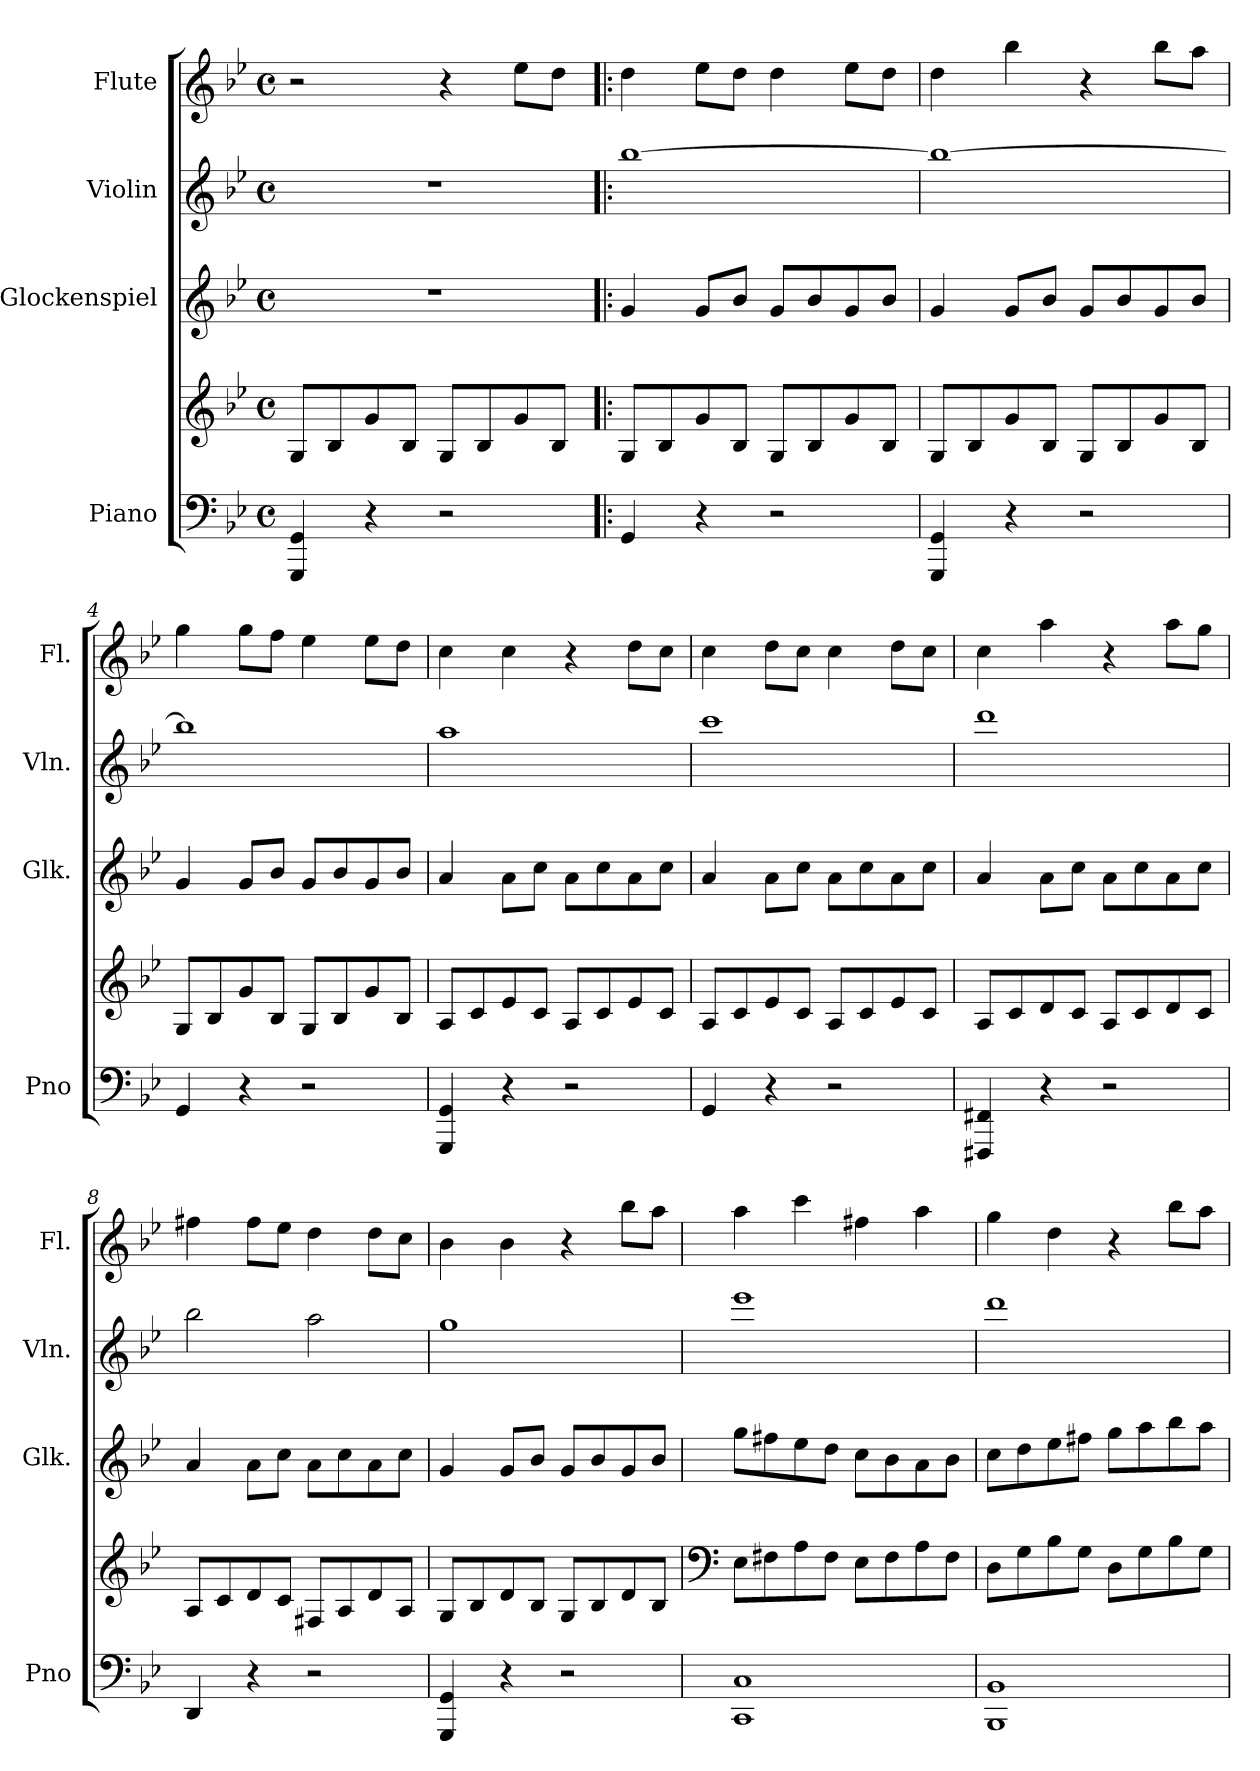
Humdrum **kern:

**kern	**kern	**kern	**kern	**kern
*part4	*part4	*part3	*part2	*part1
*staff5	*staff4	*staff3	*staff2	*staff1
*I"Piano	*	*I"Glockenspiel	*I"Violin	*I"Flute
*I'Pno	*	*I'Glk.	*I'Vln.	*I'Fl.
*clefF4	*clefG2	*clefG2	*clefG2	*clefG2
*	*	*ITrd-14c-24	*	*
*k[b-e-]	*k[b-e-]	*k[b-e-]	*k[b-e-]	*k[b-e-]
*M4/4	*M4/4	*M4/4	*M4/4	*M4/4
*met(c)	*met(c)	*met(c)	*met(c)	*met(c)
=1	=1	=1	=1	=1
4GGG/ 4GG/	8G/L	1r	1r	2r
.	8B-/	.	.	.
4r	8g/	.	.	.
.	8B-/J	.	.	.
2r	8G/L	.	.	4r
.	8B-/	.	.	.
.	8g/	.	.	8ee-\L
.	8B-/J	.	.	8dd\J
=2!|:	=2!|:	=2!|:	=2!|:	=2!|:
4GG/	8G/L	4ggg/	[1bb-	4dd\
.	8B-/	.	.	.
4r	8g/	8ggg/L	.	8ee-\L
.	8B-/J	8bbb-/J	.	8dd\J
2r	8G/L	8ggg/L	.	4dd\
.	8B-/	8bbb-/	.	.
.	8g/	8ggg/	.	8ee-\L
.	8B-/J	8bbb-/J	.	8dd\J
=3	=3	=3	=3	=3
4GGG/ 4GG/	8G/L	4ggg/	1bb-_	4dd\
.	8B-/	.	.	.
4r	8g/	8ggg/L	.	4bb-\
.	8B-/J	8bbb-/J	.	.
2r	8G/L	8ggg/L	.	4r
.	8B-/	8bbb-/	.	.
.	8g/	8ggg/	.	8bb-\L
.	8B-/J	8bbb-/J	.	8aa\J
=4	=4	=4	=4	=4
4GG/	8G/L	4ggg/	1bb-]	4gg\
.	8B-/	.	.	.
4r	8g/	8ggg/L	.	8gg\L
.	8B-/J	8bbb-/J	.	8ff\J
2r	8G/L	8ggg/L	.	4ee-\
.	8B-/	8bbb-/	.	.
.	8g/	8ggg/	.	8ee-\L
.	8B-/J	8bbb-/J	.	8dd\J
!!LO:LB:g=z
=5	=5	=5	=5	=5
4GGG/ 4GG/	8A/L	4aaa/	1aa	4cc\
.	8c/	.	.	.
4r	8e-/	8aaa\L	.	4cc\
.	8c/J	8cccc\J	.	.
2r	8A/L	8aaa\L	.	4r
.	8c/	8cccc\	.	.
.	8e-/	8aaa\	.	8dd\L
.	8c/J	8cccc\J	.	8cc\J
=6	=6	=6	=6	=6
4GG/	8A/L	4aaa/	1ccc	4cc\
.	8c/	.	.	.
4r	8e-/	8aaa\L	.	8dd\L
.	8c/J	8cccc\J	.	8cc\J
2r	8A/L	8aaa\L	.	4cc\
.	8c/	8cccc\	.	.
.	8e-/	8aaa\	.	8dd\L
.	8c/J	8cccc\J	.	8cc\J
=7	=7	=7	=7	=7
4FFF#X/ 4FF#X/	8A/L	4aaa/	1ddd	4cc\
.	8c/	.	.	.
4r	8d/	8aaa\L	.	4aa\
.	8c/J	8cccc\J	.	.
2r	8A/L	8aaa\L	.	4r
.	8c/	8cccc\	.	.
.	8d/	8aaa\	.	8aa\L
.	8c/J	8cccc\J	.	8gg\J
=8	=8	=8	=8	=8
4DD/	8A/L	4aaa/	2bb-\	4ff#X\
.	8c/	.	.	.
4r	8d/	8aaa\L	.	8ff#\L
.	8c/J	8cccc\J	.	8ee-\J
2r	8F#X/L	8aaa\L	2aa\	4dd\
.	8A/	8cccc\	.	.
.	8d/	8aaa\	.	8dd\L
.	8A/J	8cccc\J	.	8cc\J
!!LO:PB:g=z
=9	=9	=9	=9	=9
4GGG/ 4GG/	8G/L	4ggg/	1gg	4b-\
.	8B-/	.	.	.
4r	8d/	8ggg/L	.	4b-\
.	8B-/J	8bbb-/J	.	.
2r	8G/L	8ggg/L	.	4r
.	8B-/	8bbb-/	.	.
.	8d/	8ggg/	.	8bb-\L
.	8B-/J	8bbb-/J	.	8aa\J
=10	=10	=10	=10	=10
*	*clefF4	*	*	*
1CC 1C	8E-\L	8gggg\L	1eee-	4aa\
.	8F#X\	8ffff#X\	.	.
.	8A\	8eeee-\	.	4ccc\
.	8F#\J	8dddd\J	.	.
.	8E-\L	8cccc\L	.	4ff#X\
.	8F#\	8bbb-\	.	.
.	8A\	8aaa\	.	4aa\
.	8F#\J	8bbb-\J	.	.
=11	=11	=11	=11	=11
1BBB- 1BB-	8D\L	8cccc\L	1ddd	4gg\
.	8G\	8dddd\	.	.
.	8B-\	8eeee-\	.	4dd\
.	8G\J	8ffff#X\J	.	.
.	8D\L	8gggg\L	.	4r
.	8G\	8aaaa\	.	.
.	8B-\	8bbbb-\	.	8bb-\L
.	8G\J	8aaaa\J	.	8aa\J
=	=	=	=	=
*-	*-	*-	*-	*-
